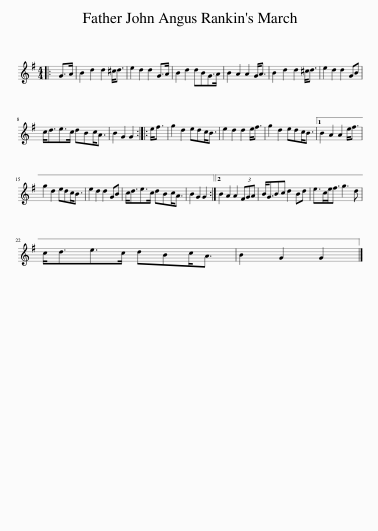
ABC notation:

X:1
L:1/8
M:4/4
I:linebreak $
K:G
V:1 treble
V:1
|: G>A | B2 d2 d2 ^c<d | e2 d2 d2 G>A | B2 d2 dBG>A | B2 A2 A2 G<A | %5
 B2 d2 d2 ^c<d | e2 d2 d2 GB |$ c<de>c dBc<A | B2 G2 G2 :: e<f | %10
 g2 d2 edc<B | e2 d2 d2 e<f | g2 d2 edc<B |1 B2 A2 A2 e<f |$ g2 d2 edc<B | %15
 e2 d2 d2 GB | c<de>c dBc<A | B2 G2 G2 :|2 B2 A2 A2 (3FGA | B<GBc d2 Bd | %20
 e>ce<f g3 d |$ c<de>c dBc<A | B2 G2 G2 |] %23
